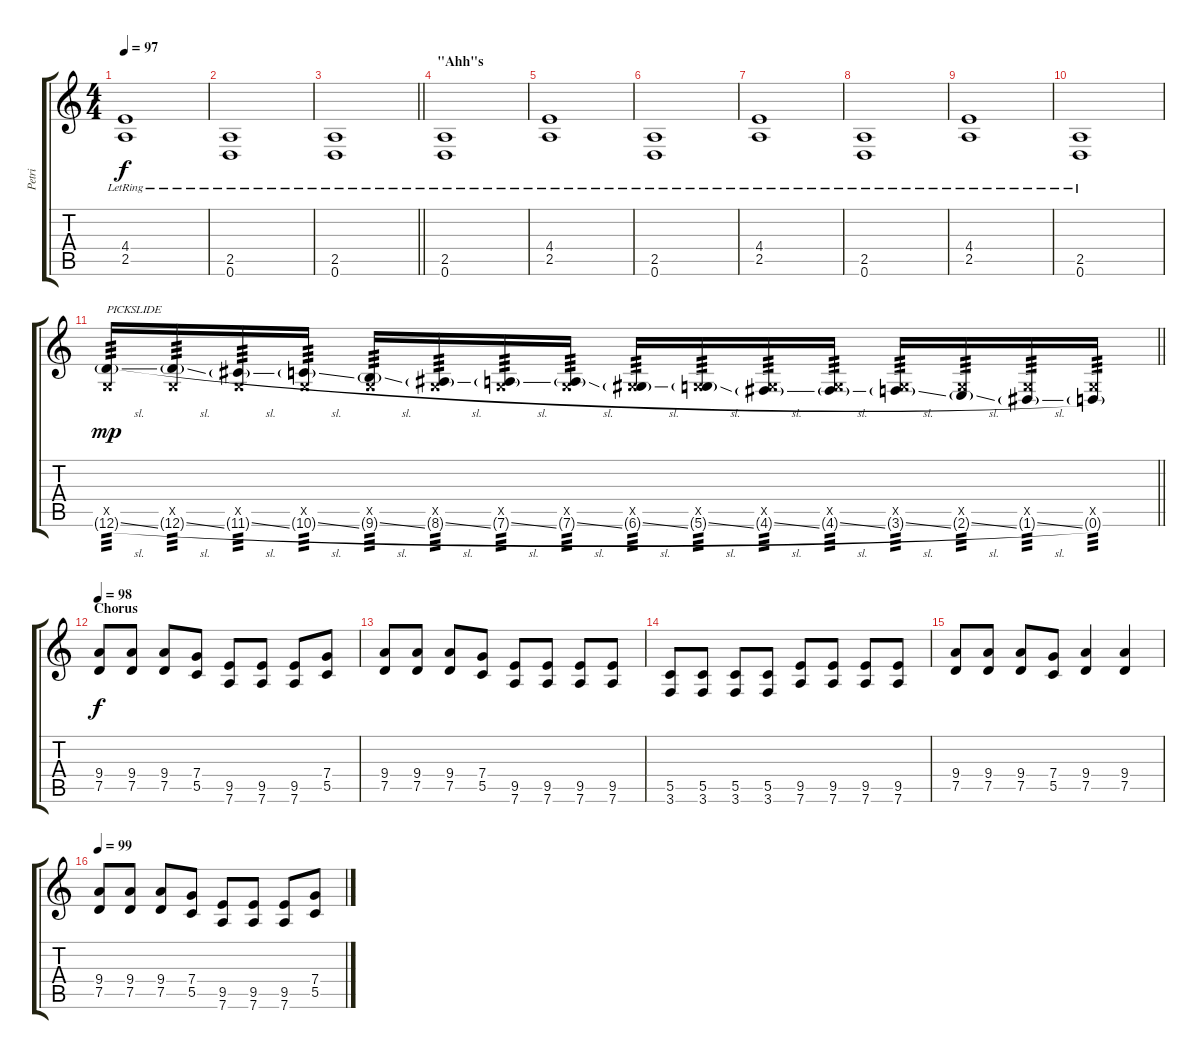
\track ("Petri" "Petri") {instrument distortionguitar}
\staff {score tabs}
\tuning (D4 A3 F3 C3 G2 D2) {hide}
\ts (4 4)
\tempo 97
\clef g2
\ks c
(4.4{lr} 2.5{lr}).1{dy f} |
(2.5{lr} 0.6{lr}).1 |
\barLineRight lightlight
(2.5{lr} 0.6{lr}).1 |
\section ("" "\"Ahh\"s")
(2.5{lr} 0.6{lr}).1 |
(4.4{lr} 2.5{lr}).1 |
(2.5{lr} 0.6{lr}).1 |
(4.4{lr} 2.5{lr}).1 |
(2.5{lr} 0.6{lr}).1 |
(4.4{lr} 2.5{lr}).1 |
(2.5{lr} 0.6{lr}).1 |
\barLineRight lightlight
(0.5{x} 12.6{sl g}).16{txt "PICKSLIDE" tp 3 dy mp} (0.5{x} 12.6{sl g}).16{tp 3} (0.5{x} 11.6{sl g}).16{tp 3} (0.5{x} 10.6{sl g}).16{tp 3} (0.5{x} 9.6{sl g}).16{tp 3} (0.5{x} 8.6{sl g}).16{tp 3} (0.5{x} 7.6{sl g}).16{tp 3} (0.5{x} 7.6{sl g}).16{tp 3} (0.5{x} 6.6{sl g}).16{tp 3} (0.5{x} 5.6{sl g}).16{tp 3} (0.5{x} 4.6{sl g}).16{tp 3} (0.5{x} 4.6{sl g}).16{tp 3} (0.5{x} 3.6{sl g}).16{tp 3} (0.5{x} 2.6{sl g}).16{tp 3} (0.5{x} 1.6{sl g}).16{tp 3} (0.5{x} 0.6{g}).16{tp 3} |
\section ("" "Chorus")
\tempo 98
(9.4 7.5).8{dy f volume 10} (9.4 7.5).8 (9.4 7.5).8 (7.4 5.5).8 (9.5 7.6).8 (9.5 7.6).8 (9.5 7.6).8 (7.4 5.5).8 |
(9.4 7.5).8 (9.4 7.5).8 (9.4 7.5).8 (7.4 5.5).8 (9.5 7.6).8 (9.5 7.6).8 (9.5 7.6).8 (9.5 7.6).8 |
(5.5 3.6).8 (5.5 3.6).8 (5.5 3.6).8 (5.5 3.6).8 (9.5 7.6).8 (9.5 7.6).8 (9.5 7.6).8 (9.5 7.6).8 |
(9.4 7.5).8 (9.4 7.5).8 (9.4 7.5).8 (7.4 5.5).8 (9.4 7.5).4 (9.4 7.5).4 |
\tempo 99
(9.4 7.5).8 (9.4 7.5).8 (9.4 7.5).8 (7.4 5.5).8 (9.5 7.6).8 (9.5 7.6).8 (9.5 7.6).8 (7.4 5.5).8
